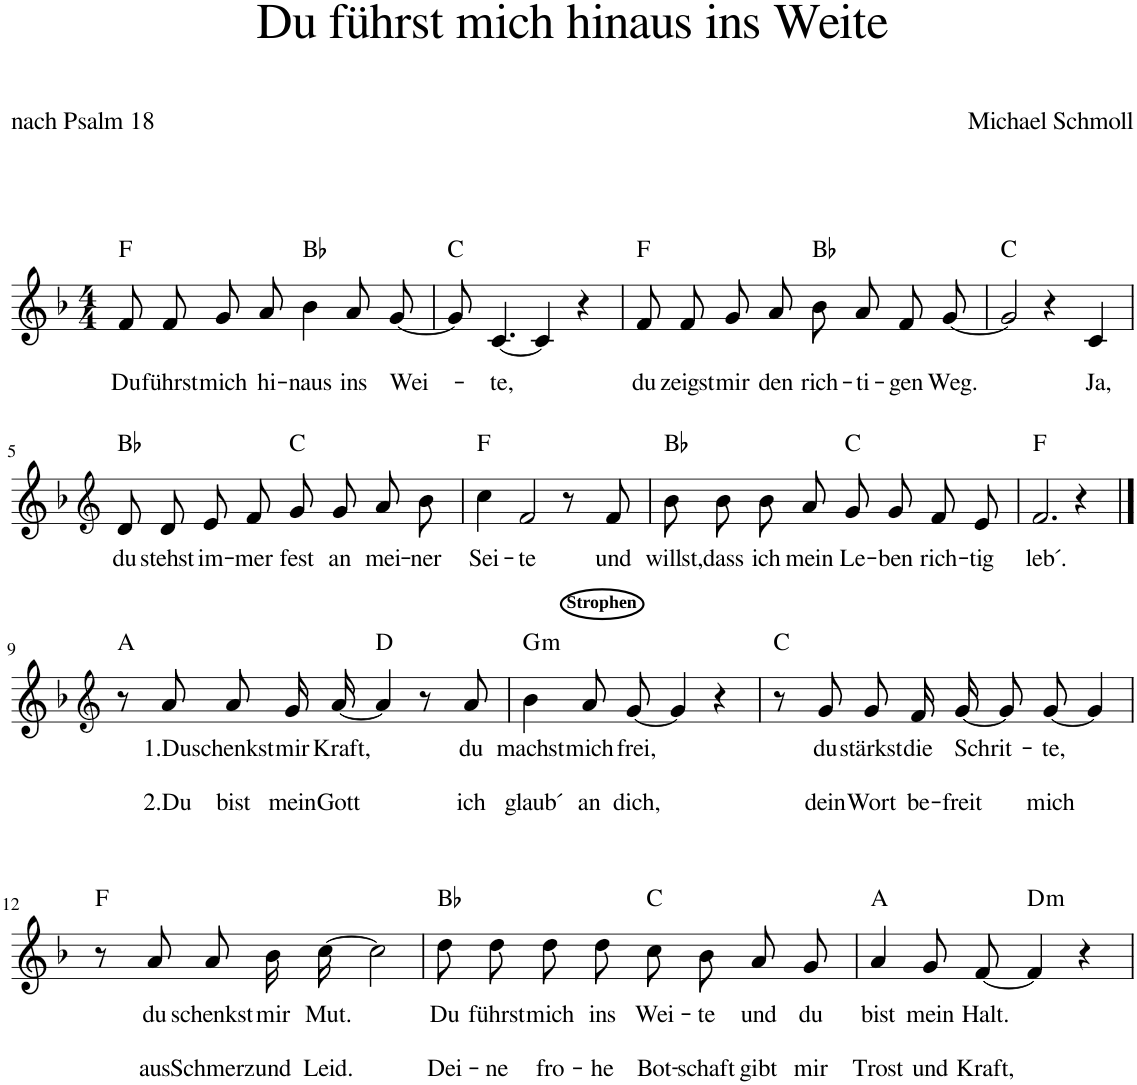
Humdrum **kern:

**kern	**text	**text	**text	**harte
*part1	*part1	*part1	*part1	*part1
*staff1	*staff1	*staff1	*staff1	*
*I"unbenannt1	*	*	*	*
*clefG2	*	*	*	*
*k[b-]	*	*	*	*
*M4/4	*	*	*	*
=1	=1	=1	=1	=1
!	!	!LO:LY:b	!	!
8f/L	.	Du	.	F:maj
!	!	!LO:LY:b	!	!
8f/J	.	führst	.	.
!	!	!LO:LY:b	!	!
8g/L	.	mich	.	.
!	!	!LO:LY:b	!	!
8a/J	.	hi-	.	.
!	!	!LO:LY:b	!	!
4b-\	.	naus	.	Bb:maj
!	!	!LO:LY:b	!	!
8a/L	.	ins	.	.
!	!	!LO:LY:b	!	!
[8g/J	.	Wei-	.	.
=2	=2	=2	=2	=2
8g/]	.	.	.	C:maj
!	!	!LO:LY:b	!	!
[4.c/	.	te,	.	.
4c/]	.	.	.	.
4r	.	.	.	.
=3	=3	=3	=3	=3
!	!	!LO:LY:b	!	!
8f/L	.	du	.	F:maj
!	!	!LO:LY:b	!	!
8f/J	.	zeigst	.	.
!	!	!LO:LY:b	!	!
8g/L	.	mir	.	.
!	!	!LO:LY:b	!	!
8a/J	.	den	.	.
!	!	!LO:LY:b	!	!
8b-/L	.	rich-	.	Bb:maj
!	!	!LO:LY:b	!	!
8a/J	.	ti-	.	.
!	!	!LO:LY:b	!	!
8f/L	.	gen	.	.
!	!	!LO:LY:b	!	!
[8g/J	.	Weg.	.	.
=4	=4	=4	=4	=4
2g/]	.	.	.	C:maj
4r	.	.	.	.
!	!	!LO:LY:b	!	!
4c/	.	Ja,	.	.
!!LO:LB:g=z
=5	=5	=5	=5	=5
*clefG2	*	*	*	*
!	!LO:LY:b	!	!	!
8d/L	du	.	.	Bb:maj
!	!LO:LY:b	!	!	!
8d/J	stehst	.	.	.
!	!LO:LY:b	!	!	!
8e/L	im-	.	.	.
!	!LO:LY:b	!	!	!
8f/J	mer	.	.	.
!	!LO:LY:b	!	!	!
8g/L	fest	.	.	C:maj
!	!LO:LY:b	!	!	!
8g/J	an	.	.	.
!	!LO:LY:b	!	!	!
8a/L	mei-	.	.	.
!	!LO:LY:b	!	!	!
8b-/J	ner	.	.	.
=6	=6	=6	=6	=6
!	!LO:LY:b	!	!	!
4cc\	Sei-	.	.	F:maj
!	!LO:LY:b	!	!	!
2f/	te	.	.	.
8r	.	.	.	.
!	!LO:LY:b	!	!	!
8f/	und	.	.	.
=7	=7	=7	=7	=7
!	!LO:LY:b	!	!	!
8b-\L	willst,	.	.	Bb:maj
!	!LO:LY:b	!	!	!
8b-\J	dass	.	.	.
!	!LO:LY:b	!	!	!
8b-/L	ich	.	.	.
!	!LO:LY:b	!	!	!
8a/J	mein	.	.	.
!	!LO:LY:b	!	!	!
8g/L	Le-	.	.	C:maj
!	!LO:LY:b	!	!	!
8g/J	ben	.	.	.
!	!LO:LY:b	!	!	!
8f/L	rich-	.	.	.
!	!LO:LY:b	!	!	!
8e/J	tig	.	.	.
=8	=8	=8	=8	=8
!	!LO:LY:b	!	!	!
2.f/	leb´.	.	.	F:maj
4r	.	.	.	.
!!LO:LB:g=z
==9	==9	==9	==9	==9
*clefG2	*	*	*	*
8r	.	.	.	A:maj
!LO:TX:a:B:t=Strophen	!	!	!	!
!	!LO:LY:b	!	!LO:LY:b	!
8a/	1.Du	.	2.Du	.
!	!LO:LY:b	!	!LO:LY:b	!
8a/L	schenkst	.	bist	.
!	!LO:LY:b	!	!LO:LY:b	!
16g/L	mir	.	mein	.
!	!LO:LY:b	!	!LO:LY:b	!
[16a/JJ	Kraft,	.	Gott	.
4a/]	.	.	.	D:maj
8r	.	.	.	.
!	!LO:LY:b	!	!LO:LY:b	!
8a/	du	.	ich	.
=10	=10	=10	=10	=10
!	!LO:LY:b	!	!LO:LY:b	!LO:H:kt=m
4b-\	machst	.	glaub´	G:min
!	!LO:LY:b	!	!LO:LY:b	!
8a/L	mich	.	an	.
!	!LO:LY:b	!	!LO:LY:b	!
[8g/J	frei,	.	dich,	.
4g/]	.	.	.	.
4r	.	.	.	.
=11	=11	=11	=11	=11
8r	.	.	.	C:maj
!	!LO:LY:b	!	!LO:LY:b	!
8g/	du	.	dein	.
!	!LO:LY:b	!	!LO:LY:b	!
8g/L	stärkst	.	Wort	.
!	!LO:LY:b	!	!LO:LY:b	!
16f/L	die	.	be-	.
!	!LO:LY:b	!	!LO:LY:b	!
[16g/JJ	Schrit-	.	freit	.
8g/L]	.	.	.	.
!	!LO:LY:b	!	!LO:LY:b	!
[8g/J	te,	.	mich	.
4g/]	.	.	.	.
!!LO:LB:g=z
=12	=12	=12	=12	=12
8r	.	.	.	F:maj
!	!LO:LY:b	!	!LO:LY:b	!
8a/	du	.	aus	.
!	!LO:LY:b	!	!LO:LY:b	!
8a\L	schenkst	.	Schmerz	.
!	!LO:LY:b	!	!LO:LY:b	!
16b-\L	mir	.	und	.
!	!LO:LY:b	!	!LO:LY:b	!
[16cc\JJ	Mut.	.	Leid.	.
2cc\]	.	.	.	.
=13	=13	=13	=13	=13
!	!LO:LY:b	!	!LO:LY:b	!
8dd\L	Du	.	Dei-	Bb:maj
!	!LO:LY:b	!	!LO:LY:b	!
8dd\J	führst	.	ne	.
!	!LO:LY:b	!	!LO:LY:b	!
8dd\L	mich	.	fro-	.
!	!LO:LY:b	!	!LO:LY:b	!
8dd\J	ins	.	he	.
!	!LO:LY:b	!	!LO:LY:b	!
8cc\L	Wei-	.	Bot-	C:maj
!	!LO:LY:b	!	!LO:LY:b	!
8b-\J	te	.	schaft	.
!	!LO:LY:b	!	!LO:LY:b	!
8a/L	und	.	gibt	.
!	!LO:LY:b	!	!LO:LY:b	!
8g/J	du	.	mir	.
=14	=14	=14	=14	=14
!	!LO:LY:b	!	!LO:LY:b	!
4a/	bist	.	Trost	A:maj
!	!LO:LY:b	!	!LO:LY:b	!
8g/L	mein	.	und	.
!	!LO:LY:b	!	!LO:LY:b	!
[8f/J	Halt.	.	Kraft,	.
!	!	!	!	!LO:H:kt=m
4f/]	.	.	.	D:min
4r	.	.	.	.
=	=	=	=	=
*-	*-	*-	*-	*-
